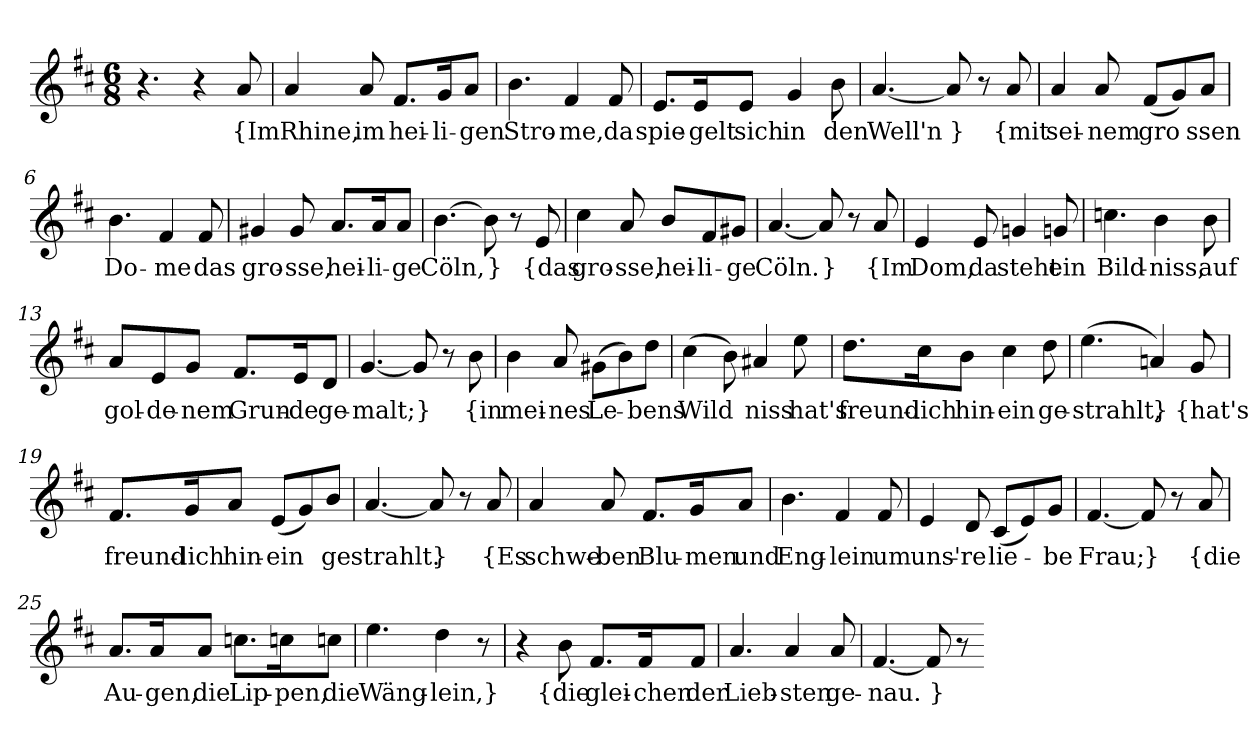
**kern	**text
*part1	*part1
*staff1	*staff1
*clefG2	*
*k[f#c#]	*
*M6/8	*
=	=
4.r	.
4r	.
8a	{Im
=1	=1
4a	Rhine,
8a	im
8.f#/L	hei-
16g/K	-li-
8a/J	-gen
=2	=2
4.b	Stro-
4f#	-me,
8f#	da
=3	=3
8.e/L	spie-
16e/K	-gelt
8e/J	sich
4g	in
8b	den
=4	=4
[4.a	Well'n
8a]	}
8r	.
8a	{mit
=5	=5
4a	sei-
8a	-nem
(8f#/L	gro
8g/)	.
8a/J	-ssen
=6	=6
4.b	Do-
4f#	-me
8f#	das
=7	=7
4g#X	gro-
8g#	-sse,
8.a/L	hei-
16a/K	-li-
8a/J	-ge
=8	=8
[4.b	Cöln,
8b]	}
8r	.
8e	{das
=9	=9
4cc#	gro-
8a	-sse,
8b/L	hei-
8f#/	-li-
8g#X/J	-ge
=10	=10
[4.a	Cöln.
8a]	}
8r	.
8a	{Im
=11	=11
4e	Dom,
8e	da
4gn	steht
8gn	ein
=12	=12
4.ccn	Bild-
4b	-niss,
8b	auf
=13	=13
8a/L	gol-
8e/	-de-
8g/J	-nem
8.f#/L	Grun-
16e/K	-de
8d/J	ge-
=14	=14
[4.g	-malt;
8g]	}
8r	.
8b	{in
=15	=15
4b	mei-
8a	-nes
(8g#X\L	Le-
8b\)	.
8dd\J	-bens
=16	=16
(4cc#	Wild
8b)	.
4a#X	-niss
8ee	hat's
=17	=17
8.dd\L	freund-
16cc#\K	-lich
8b\J	hin-
4cc#	-ein
8dd	ge-
=18	=18
(4.ee	-strahlt,
4an)	}
8g	{hat's
=19	=19
8.f#/L	freund-
16g/K	-lich
8a/J	hin-
(8e/L	-ein
8g/)	.
8b/J	ge
=20	=20
[4.a	strahlt.
8a]	}
8r	.
8a	{Es
=21	=21
4a	schwe-
8a	-ben
8.f#/L	Blu-
16g/K	-men
8a/J	und
=22	=22
4.b	Eng-
4f#	-lein
8f#	um
=23	=23
4e	uns'-
8d	-re
(8c#/L	lie-
8e/)	.
8g/J	-be
=24	=24
[4.f#	Frau;
8f#]	}
8r	.
8a	{die
=25	=25
8.a/L	Au-
16a/K	-gen,
8a/J	die
8.ccn\L	Lip-
16ccn\K	-pen,
8ccn\J	die
=26	=26
4.ee	Wäng-
4dd	lein,}
8r	.
=27	=27
4r	.
8b	{die
8.f#/L	glei-
16f#/K	-chen
8f#/J	der
=28	=28
4.a	Lieb-
4a	-sten
8a	ge-
=29	=29
[4.f#	-nau.
8f#]	}
8r	.
=-	=-
*-	*-
